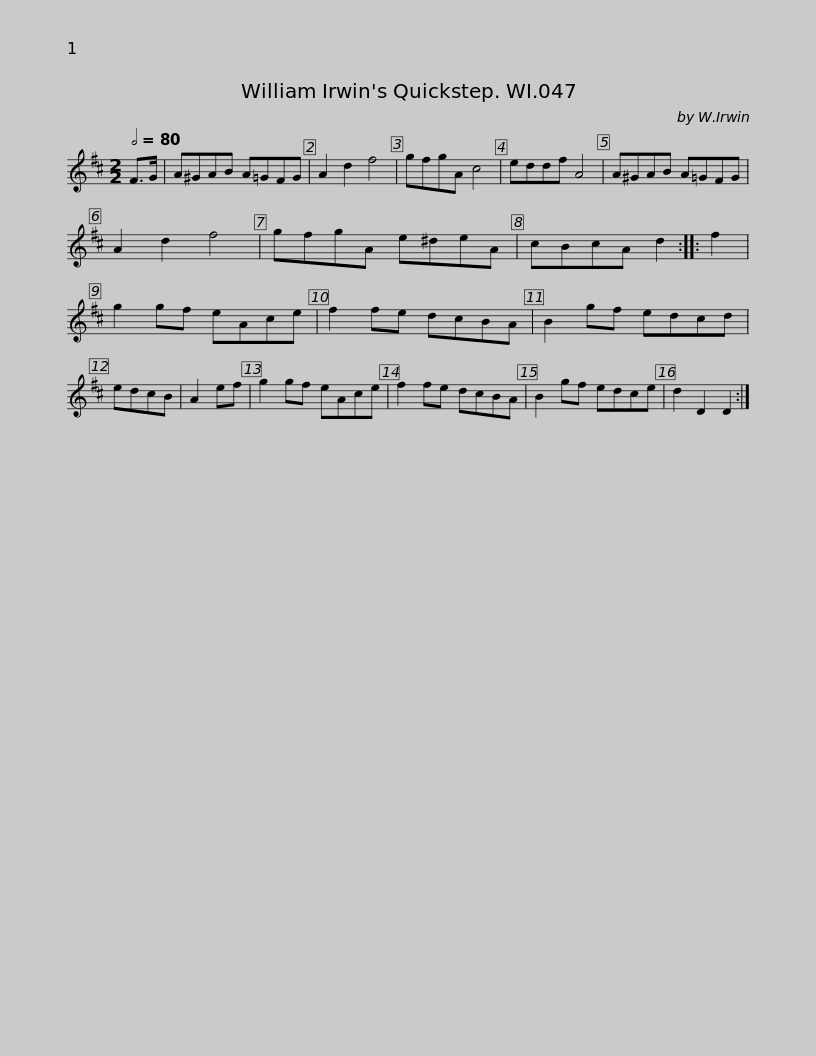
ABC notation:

X:1
L:1/8
Q:1/2=80
M:2/2
I:linebreak $
K:D
V:1 treble
V:1
 F>G | A^GAB A=GFG | A2 d2 f4 | gfgA c4 | eddf A4 |$ %5
 A^GAB A=GFG | A2 d2 f4 | gfgA e^deA | cBcA d2 ::$ f2 | %10
 g2 gf eAce | f2 fe dcBA | B2 gf edcd | edcB | A2 ef |$ %15
 g2 gf eAce | f2 fe dcBA | B2 gf edce | d2 D2 D2 :| %19
